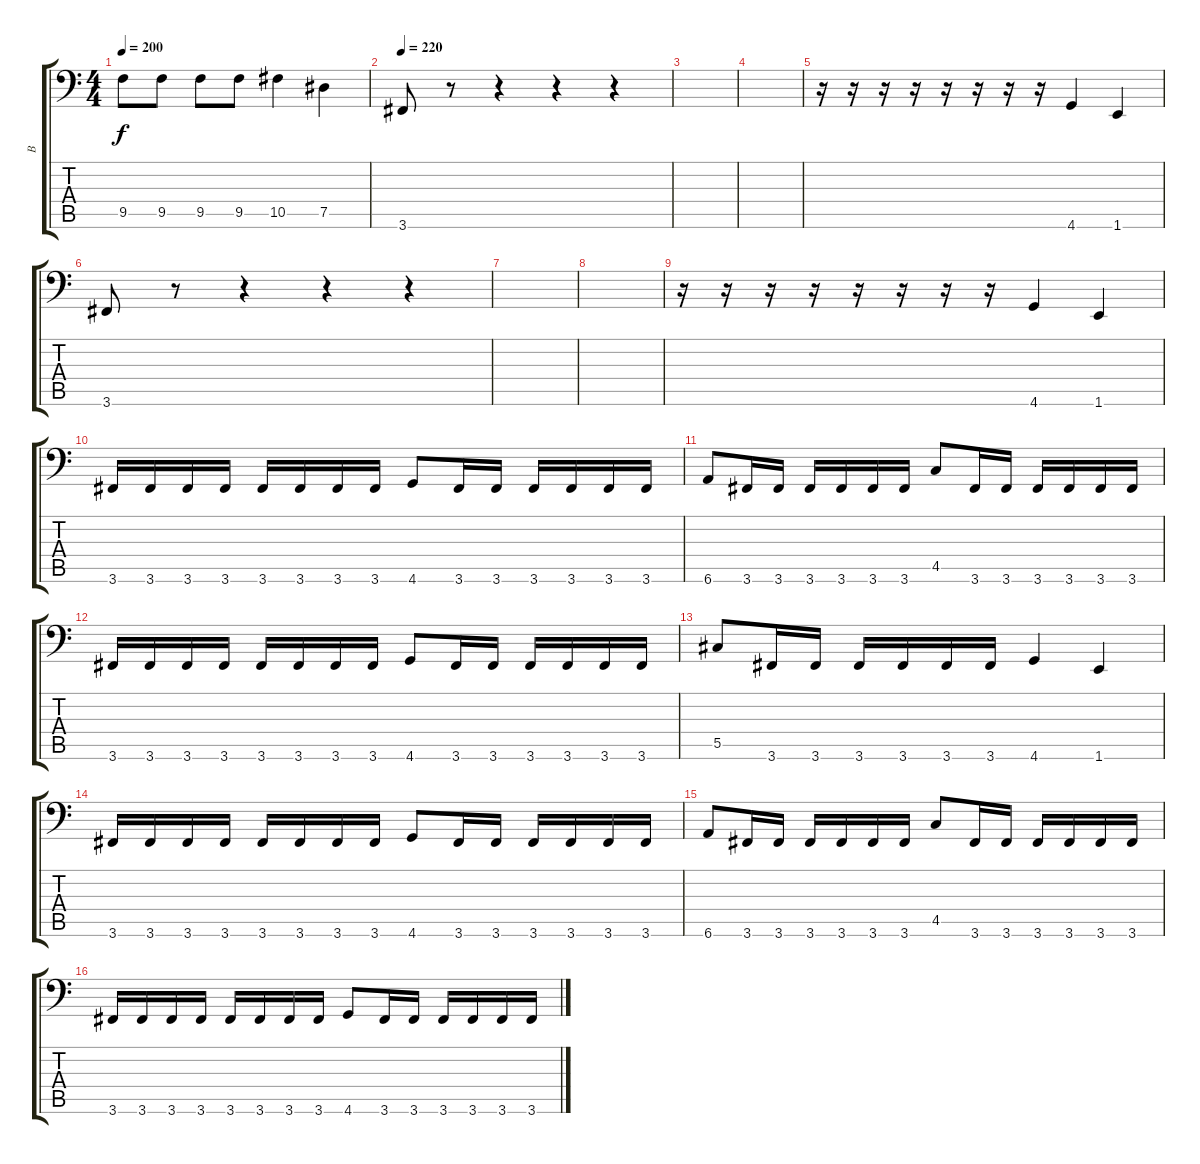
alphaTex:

\track ("B" "B") {instrument electricbasspick}
\staff {score tabs}
\tuning (Eb3 Bb2 Gb2 Db2 Ab1 Eb1) {hide}
\ts (4 4)
\tempo 200
\clef f4
\ks c
9.5.8{dy f} 9.5.8 9.5.8 9.5.8 10.5.4 7.5.4 |
\tempo 220
3.6.8 r.8 r.4 r.4 r.4 |
|
|
r.16 r.16 r.16 r.16 r.16 r.16 r.16 r.16 4.6.4 1.6.4 |
3.6.8 r.8 r.4 r.4 r.4 |
|
|
r.16 r.16 r.16 r.16 r.16 r.16 r.16 r.16 4.6.4 1.6.4 |
3.6.16 3.6.16 3.6.16 3.6.16 3.6.16 3.6.16 3.6.16 3.6.16 4.6.8 3.6.16 3.6.16 3.6.16 3.6.16 3.6.16 3.6.16 |
6.6.8 3.6.16 3.6.16 3.6.16 3.6.16 3.6.16 3.6.16 4.5.8 3.6.16 3.6.16 3.6.16 3.6.16 3.6.16 3.6.16 |
3.6.16 3.6.16 3.6.16 3.6.16 3.6.16 3.6.16 3.6.16 3.6.16 4.6.8 3.6.16 3.6.16 3.6.16 3.6.16 3.6.16 3.6.16 |
5.5.8 3.6.16 3.6.16 3.6.16 3.6.16 3.6.16 3.6.16 4.6.4 1.6.4 |
3.6.16 3.6.16 3.6.16 3.6.16 3.6.16 3.6.16 3.6.16 3.6.16 4.6.8 3.6.16 3.6.16 3.6.16 3.6.16 3.6.16 3.6.16 |
6.6.8 3.6.16 3.6.16 3.6.16 3.6.16 3.6.16 3.6.16 4.5.8 3.6.16 3.6.16 3.6.16 3.6.16 3.6.16 3.6.16 |
3.6.16 3.6.16 3.6.16 3.6.16 3.6.16 3.6.16 3.6.16 3.6.16 4.6.8 3.6.16 3.6.16 3.6.16 3.6.16 3.6.16 3.6.16
